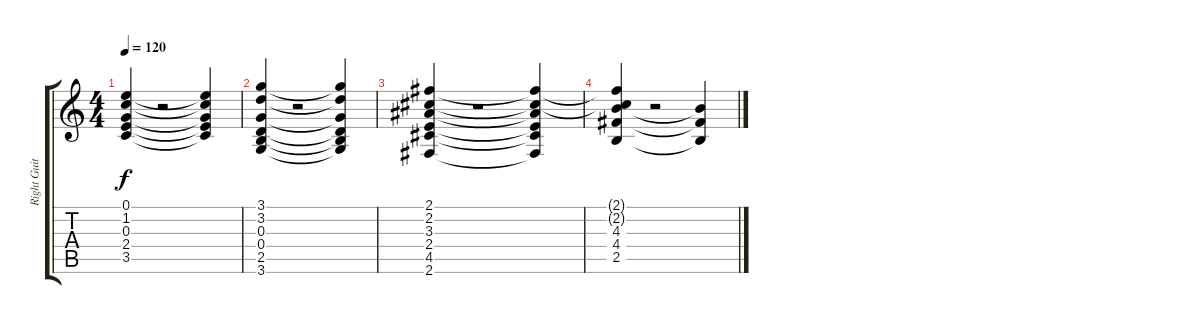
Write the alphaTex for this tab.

\track ("Right Guitar" "Right Guit") {instrument electricguitarjazz}
\staff {score tabs}
\tuning (E4 B3 G3 D3 A2 E2) {hide}
\ts (4 4)
\tempo 120
\clef g2
\ks c
(0.1 1.2 0.3 2.4 3.5).4{dy f} r.2 (0.1{t} 1.2{t} 0.3{t} 2.4{t} 3.5{t}).4 |
(3.1 3.2 0.3 0.4 2.5 3.6).4 r.2 (3.1{t} 3.2{t} 0.3{t} 0.4{t} 2.5{t} 3.6{t}).4 |
(2.1 2.2 3.3 2.4 4.5 2.6).4 r.2 (2.1{t} 2.2{t} 3.3{t} 2.4{t} 4.5{t} 2.6{t}).4 |
(2.1{t} 2.2{t} 4.3 4.4 2.5).4 r.2 (4.3{t} 4.4{t} 2.5{t}).4
